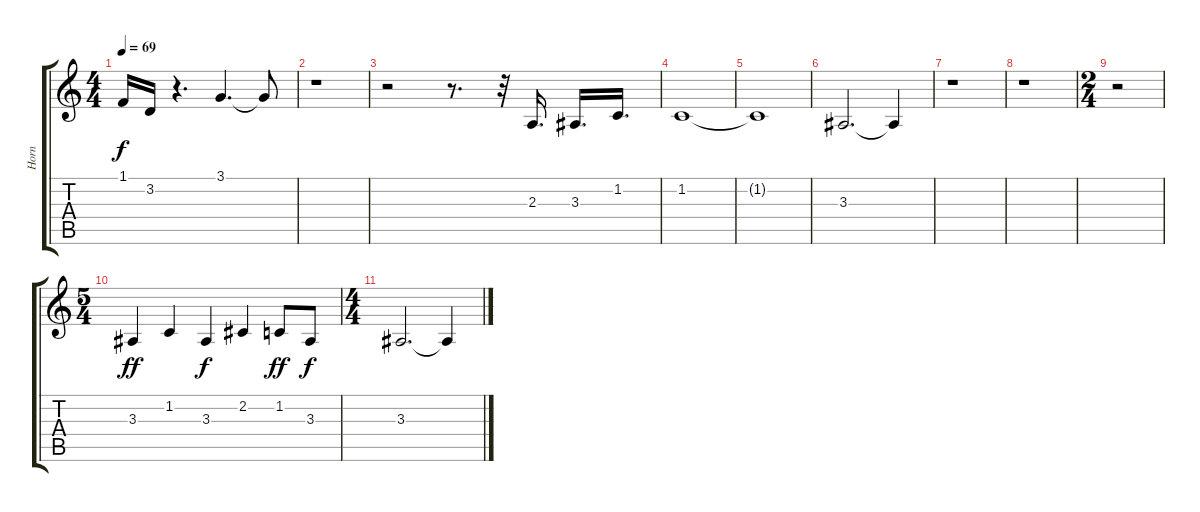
\track ("Horn                " "Horn      ") {instrument frenchhorn}
\staff {score tabs}
\tuning (E4 B3 G3 D3 A2 E2) {hide}
\ts (4 4)
\tempo 69
\clef g2
\ks c
1.1{t}.16{dy f} 3.2.16 r.4{d} 3.1.4{d} 3.1{t}.8 |
r.1 |
r.2 r.8{d} r.32 2.3.16{d} 3.3.16{d} 1.2.16{d} |
1.2.1 |
1.2{t}.1 |
3.3.2{d} 3.3{t}.4 |
r.1 |
r.1 |
\ts (2 4)
r.2 |
\ts (5 4)
3.3.4{dy ff} 1.2.4 3.3.4{dy f} 2.2.4 1.2.8{dy ff} 3.3.8{dy f} |
\ts (4 4)
3.3.2{d} 3.3{t}.4
